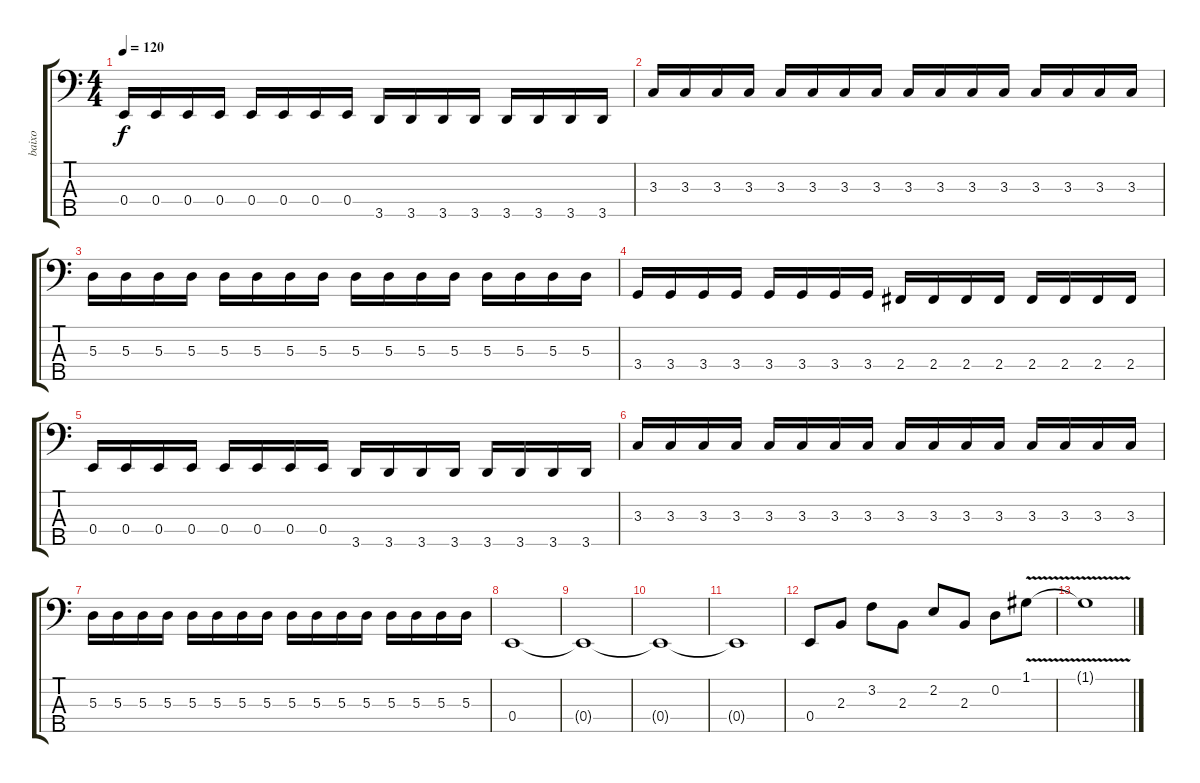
\track ("baixo" "baixo") {instrument electricbassfinger}
\staff {score tabs}
\tuning (G2 D2 A1 E1 B0) {hide}
\ts (4 4)
\tempo 120
\clef f4
\ks c
0.4.16{dy f} 0.4.16 0.4.16 0.4.16 0.4.16 0.4.16 0.4.16 0.4.16 3.5.16 3.5.16 3.5.16 3.5.16 3.5.16 3.5.16 3.5.16 3.5.16 |
3.3.16 3.3.16 3.3.16 3.3.16 3.3.16 3.3.16 3.3.16 3.3.16 3.3.16 3.3.16 3.3.16 3.3.16 3.3.16 3.3.16 3.3.16 3.3.16 |
5.3.16 5.3.16 5.3.16 5.3.16 5.3.16 5.3.16 5.3.16 5.3.16 5.3.16 5.3.16 5.3.16 5.3.16 5.3.16 5.3.16 5.3.16 5.3.16 |
3.4.16 3.4.16 3.4.16 3.4.16 3.4.16 3.4.16 3.4.16 3.4.16 2.4.16 2.4.16 2.4.16 2.4.16 2.4.16 2.4.16 2.4.16 2.4.16 |
0.4.16 0.4.16 0.4.16 0.4.16 0.4.16 0.4.16 0.4.16 0.4.16 3.5.16 3.5.16 3.5.16 3.5.16 3.5.16 3.5.16 3.5.16 3.5.16 |
3.3.16 3.3.16 3.3.16 3.3.16 3.3.16 3.3.16 3.3.16 3.3.16 3.3.16 3.3.16 3.3.16 3.3.16 3.3.16 3.3.16 3.3.16 3.3.16 |
5.3.16 5.3.16 5.3.16 5.3.16 5.3.16 5.3.16 5.3.16 5.3.16 5.3.16 5.3.16 5.3.16 5.3.16 5.3.16 5.3.16 5.3.16 5.3.16 |
0.4.1 |
0.4{t}.1 |
0.4{t}.1 |
0.4{t}.1 |
0.4.8 2.3.8 3.2.8 2.3.8 2.2.8 2.3.8 0.2.8 1.1{v}.8 |
1.1{t}.1
